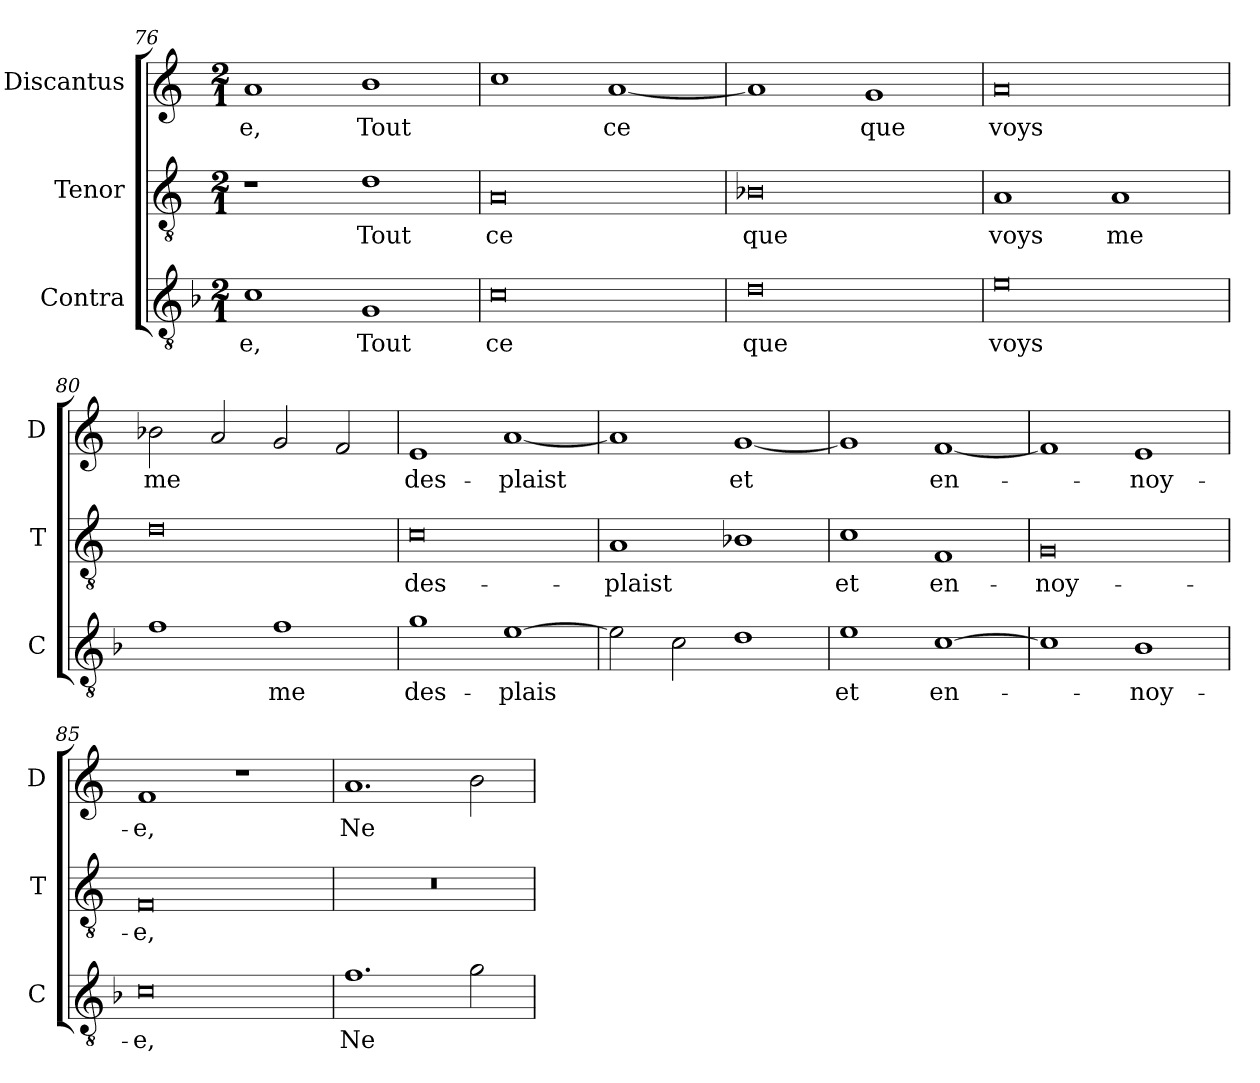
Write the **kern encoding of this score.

**kern	**text	**kern	**text	**kern	**text
*part3	*part3	*part2	*part2	*part1	*part1
*staff3	*staff3	*staff2	*staff2	*staff1	*staff1
*I"Contra	*	*I"Tenor	*	*I"Discantus	*
*I'C	*	*I'T	*	*I'D	*
*clefGv2	*	*clefGv2	*	*clefG2	*
*k[b-]	*	*k[]	*	*k[]	*
*M2/1	*	*M2/1	*	*M2/1	*
=76	=76	=76	=76	=76	=76
1c	-e,	1r	.	1a	-e,
1G	Tout	1d	Tout	1b	Tout
=77	=77	=77	=77	=77	=77
0c	ce	0A	ce	1cc	.
.	.	.	.	[1a	ce
=78	=78	=78	=78	=78	=78
0d	que	0B-X	que	1a]	.
.	.	.	.	1g	que
=79	=79	=79	=79	=79	=79
0e	voys	1A	voys	0a	voys
.	.	1A	me	.	.
=80	=80	=80	=80	=80	=80
1f	.	0d	.	2b-X\	me
.	.	.	.	2a/	.
1f	me	.	.	2g/	.
.	.	.	.	2f/	.
=81	=81	=81	=81	=81	=81
1g	des-	0c	des-	1e	des-
[1e	-plais	.	.	[1a	-plaist
=82	=82	=82	=82	=82	=82
2e\]	.	1A	-plaist	1a]	.
2c\	.	.	.	.	.
1d	.	1B-X	.	[1g	et
=83	=83	=83	=83	=83	=83
1e	et	1c	et	1g]	.
[1c	en-	1F	en-	[1f	en-
=84	=84	=84	=84	=84	=84
1c]	.	0G	-noy-	1f]	.
1B-	-noy-	.	.	1e	-noy-
=85	=85	=85	=85	=85	=85
0c	-e,	0F	-e,	1f	-e,
.	.	.	.	1r	.
=86	=86	=86	=86	=86	=86
1.f	Ne	0r	.	1.a	Ne
2g\	.	.	.	2b\	.
=	=	=	=	=	=
*-	*-	*-	*-	*-	*-
